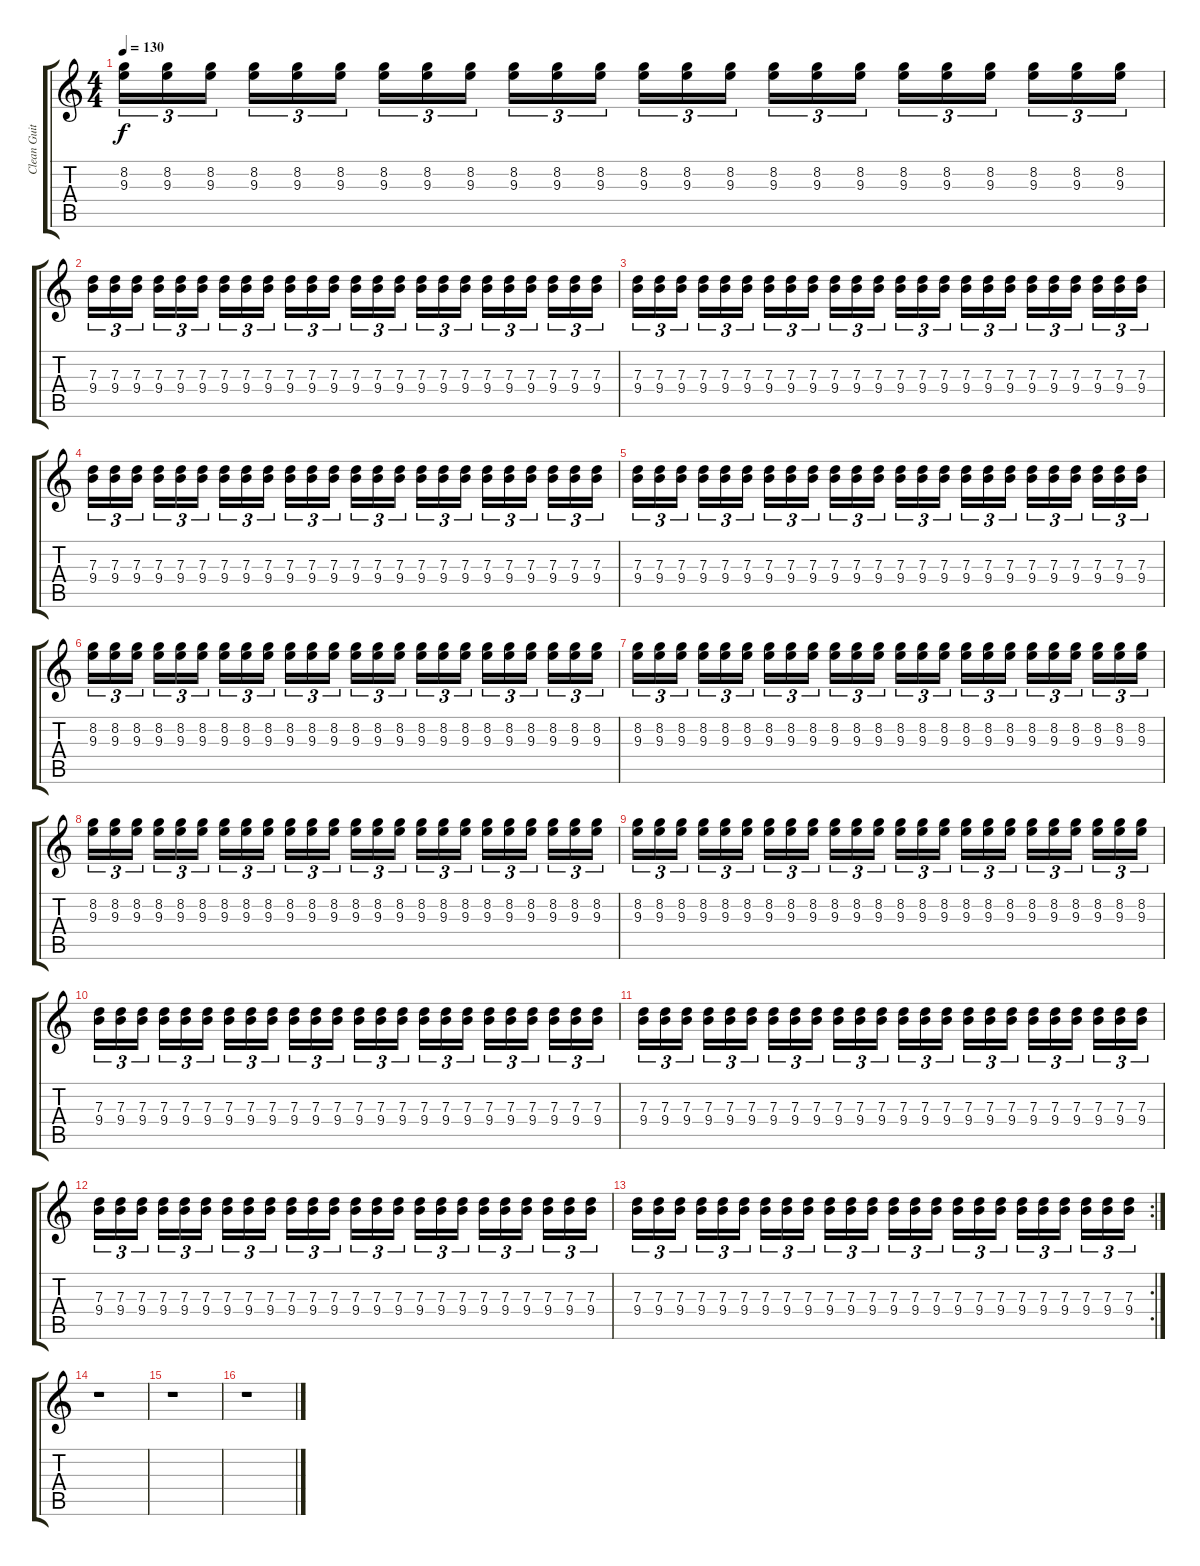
\track ("Clean Guitar" "Clean Guit") {instrument acousticguitarsteel}
\staff {score tabs}
\tuning (E4 B3 G3 D3 A2 E2) {hide}
\ts (4 4)
\tempo 130
\clef g2
\ks c
(8.2 9.3).16{tu (3 2) dy f} (8.2 9.3).16{tu (3 2)} (8.2 9.3).16{tu (3 2)} (8.2 9.3).16{tu (3 2)} (8.2 9.3).16{tu (3 2)} (8.2 9.3).16{tu (3 2)} (8.2 9.3).16{tu (3 2)} (8.2 9.3).16{tu (3 2)} (8.2 9.3).16{tu (3 2)} (8.2 9.3).16{tu (3 2)} (8.2 9.3).16{tu (3 2)} (8.2 9.3).16{tu (3 2)} (8.2 9.3).16{tu (3 2)} (8.2 9.3).16{tu (3 2)} (8.2 9.3).16{tu (3 2)} (8.2 9.3).16{tu (3 2)} (8.2 9.3).16{tu (3 2)} (8.2 9.3).16{tu (3 2)} (8.2 9.3).16{tu (3 2)} (8.2 9.3).16{tu (3 2)} (8.2 9.3).16{tu (3 2)} (8.2 9.3).16{tu (3 2)} (8.2 9.3).16{tu (3 2)} (8.2 9.3).16{tu (3 2)} |
(7.3 9.4).16{tu (3 2)} (7.3 9.4).16{tu (3 2)} (7.3 9.4).16{tu (3 2)} (7.3 9.4).16{tu (3 2)} (7.3 9.4).16{tu (3 2)} (7.3 9.4).16{tu (3 2)} (7.3 9.4).16{tu (3 2)} (7.3 9.4).16{tu (3 2)} (7.3 9.4).16{tu (3 2)} (7.3 9.4).16{tu (3 2)} (7.3 9.4).16{tu (3 2)} (7.3 9.4).16{tu (3 2)} (7.3 9.4).16{tu (3 2)} (7.3 9.4).16{tu (3 2)} (7.3 9.4).16{tu (3 2)} (7.3 9.4).16{tu (3 2)} (7.3 9.4).16{tu (3 2)} (7.3 9.4).16{tu (3 2)} (7.3 9.4).16{tu (3 2)} (7.3 9.4).16{tu (3 2)} (7.3 9.4).16{tu (3 2)} (7.3 9.4).16{tu (3 2)} (7.3 9.4).16{tu (3 2)} (7.3 9.4).16{tu (3 2)} |
(7.3 9.4).16{tu (3 2)} (7.3 9.4).16{tu (3 2)} (7.3 9.4).16{tu (3 2)} (7.3 9.4).16{tu (3 2)} (7.3 9.4).16{tu (3 2)} (7.3 9.4).16{tu (3 2)} (7.3 9.4).16{tu (3 2)} (7.3 9.4).16{tu (3 2)} (7.3 9.4).16{tu (3 2)} (7.3 9.4).16{tu (3 2)} (7.3 9.4).16{tu (3 2)} (7.3 9.4).16{tu (3 2)} (7.3 9.4).16{tu (3 2)} (7.3 9.4).16{tu (3 2)} (7.3 9.4).16{tu (3 2)} (7.3 9.4).16{tu (3 2)} (7.3 9.4).16{tu (3 2)} (7.3 9.4).16{tu (3 2)} (7.3 9.4).16{tu (3 2)} (7.3 9.4).16{tu (3 2)} (7.3 9.4).16{tu (3 2)} (7.3 9.4).16{tu (3 2)} (7.3 9.4).16{tu (3 2)} (7.3 9.4).16{tu (3 2)} |
(7.3 9.4).16{tu (3 2)} (7.3 9.4).16{tu (3 2)} (7.3 9.4).16{tu (3 2)} (7.3 9.4).16{tu (3 2)} (7.3 9.4).16{tu (3 2)} (7.3 9.4).16{tu (3 2)} (7.3 9.4).16{tu (3 2)} (7.3 9.4).16{tu (3 2)} (7.3 9.4).16{tu (3 2)} (7.3 9.4).16{tu (3 2)} (7.3 9.4).16{tu (3 2)} (7.3 9.4).16{tu (3 2)} (7.3 9.4).16{tu (3 2)} (7.3 9.4).16{tu (3 2)} (7.3 9.4).16{tu (3 2)} (7.3 9.4).16{tu (3 2)} (7.3 9.4).16{tu (3 2)} (7.3 9.4).16{tu (3 2)} (7.3 9.4).16{tu (3 2)} (7.3 9.4).16{tu (3 2)} (7.3 9.4).16{tu (3 2)} (7.3 9.4).16{tu (3 2)} (7.3 9.4).16{tu (3 2)} (7.3 9.4).16{tu (3 2)} |
(7.3 9.4).16{tu (3 2)} (7.3 9.4).16{tu (3 2)} (7.3 9.4).16{tu (3 2)} (7.3 9.4).16{tu (3 2)} (7.3 9.4).16{tu (3 2)} (7.3 9.4).16{tu (3 2)} (7.3 9.4).16{tu (3 2)} (7.3 9.4).16{tu (3 2)} (7.3 9.4).16{tu (3 2)} (7.3 9.4).16{tu (3 2)} (7.3 9.4).16{tu (3 2)} (7.3 9.4).16{tu (3 2)} (7.3 9.4).16{tu (3 2)} (7.3 9.4).16{tu (3 2)} (7.3 9.4).16{tu (3 2)} (7.3 9.4).16{tu (3 2)} (7.3 9.4).16{tu (3 2)} (7.3 9.4).16{tu (3 2)} (7.3 9.4).16{tu (3 2)} (7.3 9.4).16{tu (3 2)} (7.3 9.4).16{tu (3 2)} (7.3 9.4).16{tu (3 2)} (7.3 9.4).16{tu (3 2)} (7.3 9.4).16{tu (3 2)} |
(8.2 9.3).16{tu (3 2)} (8.2 9.3).16{tu (3 2)} (8.2 9.3).16{tu (3 2)} (8.2 9.3).16{tu (3 2)} (8.2 9.3).16{tu (3 2)} (8.2 9.3).16{tu (3 2)} (8.2 9.3).16{tu (3 2)} (8.2 9.3).16{tu (3 2)} (8.2 9.3).16{tu (3 2)} (8.2 9.3).16{tu (3 2)} (8.2 9.3).16{tu (3 2)} (8.2 9.3).16{tu (3 2)} (8.2 9.3).16{tu (3 2)} (8.2 9.3).16{tu (3 2)} (8.2 9.3).16{tu (3 2)} (8.2 9.3).16{tu (3 2)} (8.2 9.3).16{tu (3 2)} (8.2 9.3).16{tu (3 2)} (8.2 9.3).16{tu (3 2)} (8.2 9.3).16{tu (3 2)} (8.2 9.3).16{tu (3 2)} (8.2 9.3).16{tu (3 2)} (8.2 9.3).16{tu (3 2)} (8.2 9.3).16{tu (3 2)} |
(8.2 9.3).16{tu (3 2)} (8.2 9.3).16{tu (3 2)} (8.2 9.3).16{tu (3 2)} (8.2 9.3).16{tu (3 2)} (8.2 9.3).16{tu (3 2)} (8.2 9.3).16{tu (3 2)} (8.2 9.3).16{tu (3 2)} (8.2 9.3).16{tu (3 2)} (8.2 9.3).16{tu (3 2)} (8.2 9.3).16{tu (3 2)} (8.2 9.3).16{tu (3 2)} (8.2 9.3).16{tu (3 2)} (8.2 9.3).16{tu (3 2)} (8.2 9.3).16{tu (3 2)} (8.2 9.3).16{tu (3 2)} (8.2 9.3).16{tu (3 2)} (8.2 9.3).16{tu (3 2)} (8.2 9.3).16{tu (3 2)} (8.2 9.3).16{tu (3 2)} (8.2 9.3).16{tu (3 2)} (8.2 9.3).16{tu (3 2)} (8.2 9.3).16{tu (3 2)} (8.2 9.3).16{tu (3 2)} (8.2 9.3).16{tu (3 2)} |
(8.2 9.3).16{tu (3 2)} (8.2 9.3).16{tu (3 2)} (8.2 9.3).16{tu (3 2)} (8.2 9.3).16{tu (3 2)} (8.2 9.3).16{tu (3 2)} (8.2 9.3).16{tu (3 2)} (8.2 9.3).16{tu (3 2)} (8.2 9.3).16{tu (3 2)} (8.2 9.3).16{tu (3 2)} (8.2 9.3).16{tu (3 2)} (8.2 9.3).16{tu (3 2)} (8.2 9.3).16{tu (3 2)} (8.2 9.3).16{tu (3 2)} (8.2 9.3).16{tu (3 2)} (8.2 9.3).16{tu (3 2)} (8.2 9.3).16{tu (3 2)} (8.2 9.3).16{tu (3 2)} (8.2 9.3).16{tu (3 2)} (8.2 9.3).16{tu (3 2)} (8.2 9.3).16{tu (3 2)} (8.2 9.3).16{tu (3 2)} (8.2 9.3).16{tu (3 2)} (8.2 9.3).16{tu (3 2)} (8.2 9.3).16{tu (3 2)} |
(8.2 9.3).16{tu (3 2)} (8.2 9.3).16{tu (3 2)} (8.2 9.3).16{tu (3 2)} (8.2 9.3).16{tu (3 2)} (8.2 9.3).16{tu (3 2)} (8.2 9.3).16{tu (3 2)} (8.2 9.3).16{tu (3 2)} (8.2 9.3).16{tu (3 2)} (8.2 9.3).16{tu (3 2)} (8.2 9.3).16{tu (3 2)} (8.2 9.3).16{tu (3 2)} (8.2 9.3).16{tu (3 2)} (8.2 9.3).16{tu (3 2)} (8.2 9.3).16{tu (3 2)} (8.2 9.3).16{tu (3 2)} (8.2 9.3).16{tu (3 2)} (8.2 9.3).16{tu (3 2)} (8.2 9.3).16{tu (3 2)} (8.2 9.3).16{tu (3 2)} (8.2 9.3).16{tu (3 2)} (8.2 9.3).16{tu (3 2)} (8.2 9.3).16{tu (3 2)} (8.2 9.3).16{tu (3 2)} (8.2 9.3).16{tu (3 2)} |
(7.3 9.4).16{tu (3 2)} (7.3 9.4).16{tu (3 2)} (7.3 9.4).16{tu (3 2)} (7.3 9.4).16{tu (3 2)} (7.3 9.4).16{tu (3 2)} (7.3 9.4).16{tu (3 2)} (7.3 9.4).16{tu (3 2)} (7.3 9.4).16{tu (3 2)} (7.3 9.4).16{tu (3 2)} (7.3 9.4).16{tu (3 2)} (7.3 9.4).16{tu (3 2)} (7.3 9.4).16{tu (3 2)} (7.3 9.4).16{tu (3 2)} (7.3 9.4).16{tu (3 2)} (7.3 9.4).16{tu (3 2)} (7.3 9.4).16{tu (3 2)} (7.3 9.4).16{tu (3 2)} (7.3 9.4).16{tu (3 2)} (7.3 9.4).16{tu (3 2)} (7.3 9.4).16{tu (3 2)} (7.3 9.4).16{tu (3 2)} (7.3 9.4).16{tu (3 2)} (7.3 9.4).16{tu (3 2)} (7.3 9.4).16{tu (3 2)} |
(7.3 9.4).16{tu (3 2)} (7.3 9.4).16{tu (3 2)} (7.3 9.4).16{tu (3 2)} (7.3 9.4).16{tu (3 2)} (7.3 9.4).16{tu (3 2)} (7.3 9.4).16{tu (3 2)} (7.3 9.4).16{tu (3 2)} (7.3 9.4).16{tu (3 2)} (7.3 9.4).16{tu (3 2)} (7.3 9.4).16{tu (3 2)} (7.3 9.4).16{tu (3 2)} (7.3 9.4).16{tu (3 2)} (7.3 9.4).16{tu (3 2)} (7.3 9.4).16{tu (3 2)} (7.3 9.4).16{tu (3 2)} (7.3 9.4).16{tu (3 2)} (7.3 9.4).16{tu (3 2)} (7.3 9.4).16{tu (3 2)} (7.3 9.4).16{tu (3 2)} (7.3 9.4).16{tu (3 2)} (7.3 9.4).16{tu (3 2)} (7.3 9.4).16{tu (3 2)} (7.3 9.4).16{tu (3 2)} (7.3 9.4).16{tu (3 2)} |
(7.3 9.4).16{tu (3 2)} (7.3 9.4).16{tu (3 2)} (7.3 9.4).16{tu (3 2)} (7.3 9.4).16{tu (3 2)} (7.3 9.4).16{tu (3 2)} (7.3 9.4).16{tu (3 2)} (7.3 9.4).16{tu (3 2)} (7.3 9.4).16{tu (3 2)} (7.3 9.4).16{tu (3 2)} (7.3 9.4).16{tu (3 2)} (7.3 9.4).16{tu (3 2)} (7.3 9.4).16{tu (3 2)} (7.3 9.4).16{tu (3 2)} (7.3 9.4).16{tu (3 2)} (7.3 9.4).16{tu (3 2)} (7.3 9.4).16{tu (3 2)} (7.3 9.4).16{tu (3 2)} (7.3 9.4).16{tu (3 2)} (7.3 9.4).16{tu (3 2)} (7.3 9.4).16{tu (3 2)} (7.3 9.4).16{tu (3 2)} (7.3 9.4).16{tu (3 2)} (7.3 9.4).16{tu (3 2)} (7.3 9.4).16{tu (3 2)} |
\rc 2
(7.3 9.4).16{tu (3 2)} (7.3 9.4).16{tu (3 2)} (7.3 9.4).16{tu (3 2)} (7.3 9.4).16{tu (3 2)} (7.3 9.4).16{tu (3 2)} (7.3 9.4).16{tu (3 2)} (7.3 9.4).16{tu (3 2)} (7.3 9.4).16{tu (3 2)} (7.3 9.4).16{tu (3 2)} (7.3 9.4).16{tu (3 2)} (7.3 9.4).16{tu (3 2)} (7.3 9.4).16{tu (3 2)} (7.3 9.4).16{tu (3 2)} (7.3 9.4).16{tu (3 2)} (7.3 9.4).16{tu (3 2)} (7.3 9.4).16{tu (3 2)} (7.3 9.4).16{tu (3 2)} (7.3 9.4).16{tu (3 2)} (7.3 9.4).16{tu (3 2)} (7.3 9.4).16{tu (3 2)} (7.3 9.4).16{tu (3 2)} (7.3 9.4).16{tu (3 2)} (7.3 9.4).16{tu (3 2)} (7.3 9.4).16{tu (3 2)} |
r.1 |
r.1 |
r.1
